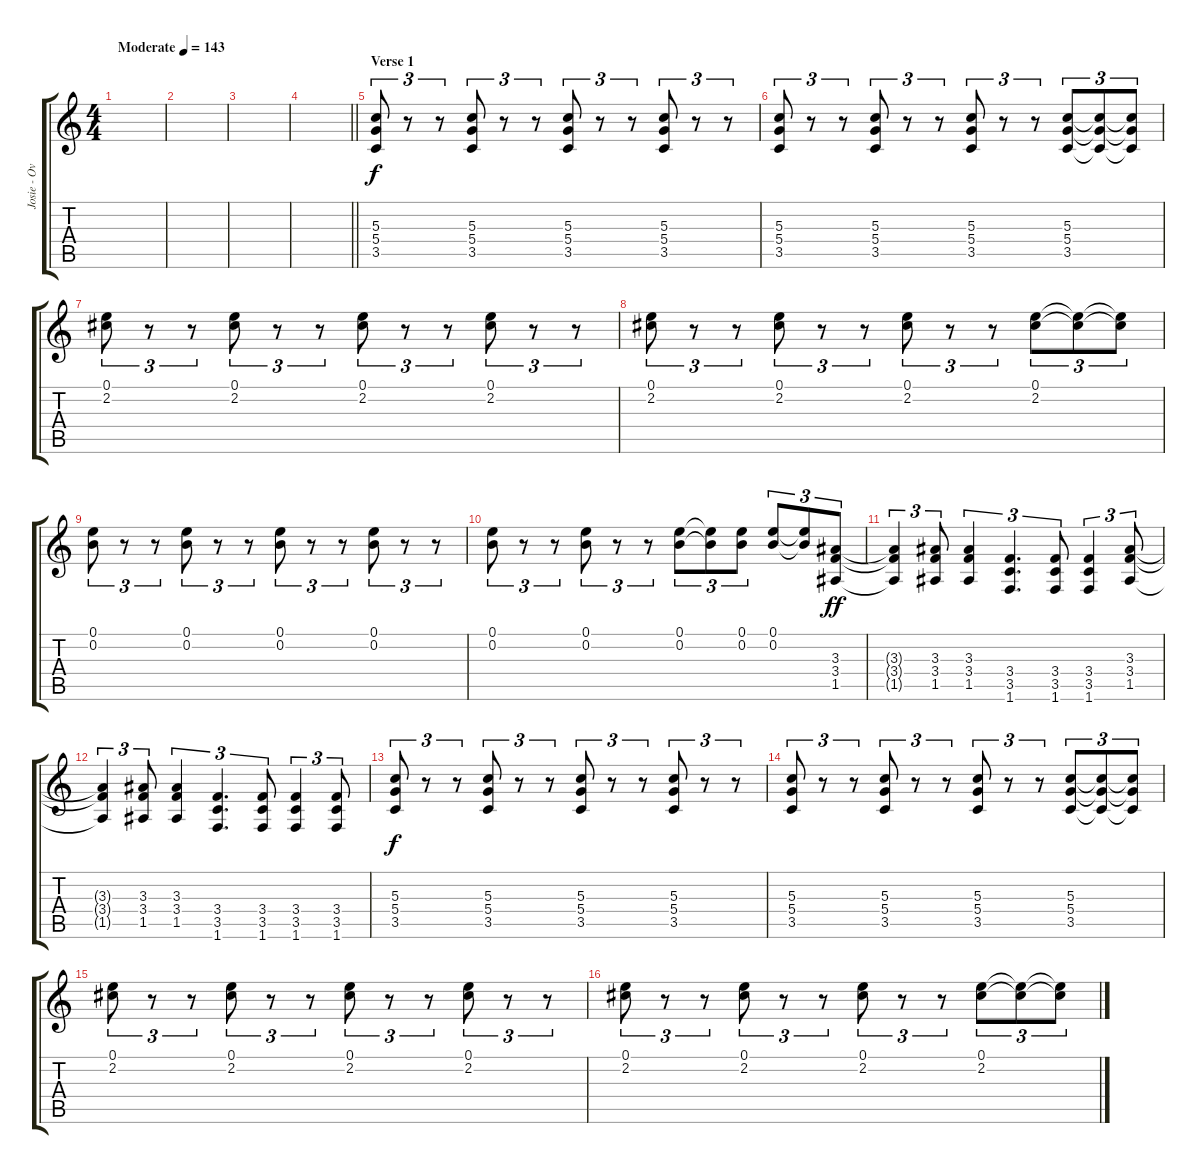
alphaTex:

\track ("Josie - Overdub Guitar" "Josie - Ov") {instrument overdrivenguitar}
\staff {score tabs}
\tuning (E4 B3 G3 D3 A2 E2) {hide}
\ts (4 4)
\tempo (143 "Moderate")
\clef g2
\ks c
|
|
|
\barLineRight lightlight
|
\section ("" "Verse 1")
(5.3 5.4 3.5).8{tu (3 2)} r.8{tu (3 2)} r.8{tu (3 2)} (5.3 5.4 3.5).8{tu (3 2)} r.8{tu (3 2)} r.8{tu (3 2)} (5.3 5.4 3.5).8{tu (3 2)} r.8{tu (3 2)} r.8{tu (3 2)} (5.3 5.4 3.5).8{tu (3 2)} r.8{tu (3 2)} r.8{tu (3 2)} |
(5.3 5.4 3.5).8{tu (3 2)} r.8{tu (3 2)} r.8{tu (3 2)} (5.3 5.4 3.5).8{tu (3 2)} r.8{tu (3 2)} r.8{tu (3 2)} (5.3 5.4 3.5).8{tu (3 2)} r.8{tu (3 2)} r.8{tu (3 2)} (5.3 5.4 3.5).8{tu (3 2)} (5.3{t} 5.4{t} 3.5{t}).8{tu (3 2)} (5.3{t} 5.4{t} 3.5{t}).8{tu (3 2)} |
(0.1 2.2).8{tu (3 2)} r.8{tu (3 2)} r.8{tu (3 2)} (0.1 2.2).8{tu (3 2)} r.8{tu (3 2)} r.8{tu (3 2)} (0.1 2.2).8{tu (3 2)} r.8{tu (3 2)} r.8{tu (3 2)} (0.1 2.2).8{tu (3 2)} r.8{tu (3 2)} r.8{tu (3 2)} |
(0.1 2.2).8{tu (3 2)} r.8{tu (3 2)} r.8{tu (3 2)} (0.1 2.2).8{tu (3 2)} r.8{tu (3 2)} r.8{tu (3 2)} (0.1 2.2).8{tu (3 2)} r.8{tu (3 2)} r.8{tu (3 2)} (0.1 2.2).8{tu (3 2)} (0.1{t} 2.2{t}).8{tu (3 2)} (0.1{t} 2.2{t}).8{tu (3 2)} |
(0.1 0.2).8{tu (3 2)} r.8{tu (3 2)} r.8{tu (3 2)} (0.1 0.2).8{tu (3 2)} r.8{tu (3 2)} r.8{tu (3 2)} (0.1 0.2).8{tu (3 2)} r.8{tu (3 2)} r.8{tu (3 2)} (0.1 0.2).8{tu (3 2)} r.8{tu (3 2)} r.8{tu (3 2)} |
(0.1 0.2).8{tu (3 2)} r.8{tu (3 2)} r.8{tu (3 2)} (0.1 0.2).8{tu (3 2)} r.8{tu (3 2)} r.8{tu (3 2)} (0.1 0.2).8{tu (3 2)} (0.1{t} 0.2{t}).8{tu (3 2)} (0.1 0.2).8{tu (3 2)} (0.1 0.2).8{tu (3 2)} (0.1{t} 0.2{t}).8{tu (3 2)} (3.3 3.4 1.5).8{tu (3 2) dy ff} |
(3.3{t} 3.4{t} 1.5{t}).4{tu (3 2)} (3.3 3.4 1.5).8{tu (3 2)} (3.3 3.4 1.5).4{tu (3 2)} (3.4 3.5 1.6).4{d tu (3 2)} (3.4 3.5 1.6).8{tu (3 2)} (3.4 3.5 1.6).4{tu (3 2)} (3.3 3.4 1.5).8{tu (3 2)} |
(3.3{t} 3.4{t} 1.5{t}).4{tu (3 2)} (3.3 3.4 1.5).8{tu (3 2)} (3.3 3.4 1.5).4{tu (3 2)} (3.4 3.5 1.6).4{d tu (3 2)} (3.4 3.5 1.6).8{tu (3 2)} (3.4 3.5 1.6).4{tu (3 2)} (3.4 3.5 1.6).8{tu (3 2)} |
(5.3 5.4 3.5).8{tu (3 2) dy f} r.8{tu (3 2)} r.8{tu (3 2)} (5.3 5.4 3.5).8{tu (3 2)} r.8{tu (3 2)} r.8{tu (3 2)} (5.3 5.4 3.5).8{tu (3 2)} r.8{tu (3 2)} r.8{tu (3 2)} (5.3 5.4 3.5).8{tu (3 2)} r.8{tu (3 2)} r.8{tu (3 2)} |
(5.3 5.4 3.5).8{tu (3 2)} r.8{tu (3 2)} r.8{tu (3 2)} (5.3 5.4 3.5).8{tu (3 2)} r.8{tu (3 2)} r.8{tu (3 2)} (5.3 5.4 3.5).8{tu (3 2)} r.8{tu (3 2)} r.8{tu (3 2)} (5.3 5.4 3.5).8{tu (3 2)} (5.3{t} 5.4{t} 3.5{t}).8{tu (3 2)} (5.3{t} 5.4{t} 3.5{t}).8{tu (3 2)} |
(0.1 2.2).8{tu (3 2)} r.8{tu (3 2)} r.8{tu (3 2)} (0.1 2.2).8{tu (3 2)} r.8{tu (3 2)} r.8{tu (3 2)} (0.1 2.2).8{tu (3 2)} r.8{tu (3 2)} r.8{tu (3 2)} (0.1 2.2).8{tu (3 2)} r.8{tu (3 2)} r.8{tu (3 2)} |
(0.1 2.2).8{tu (3 2)} r.8{tu (3 2)} r.8{tu (3 2)} (0.1 2.2).8{tu (3 2)} r.8{tu (3 2)} r.8{tu (3 2)} (0.1 2.2).8{tu (3 2)} r.8{tu (3 2)} r.8{tu (3 2)} (0.1 2.2).8{tu (3 2)} (0.1{t} 2.2{t}).8{tu (3 2)} (0.1{t} 2.2{t}).8{tu (3 2)}
